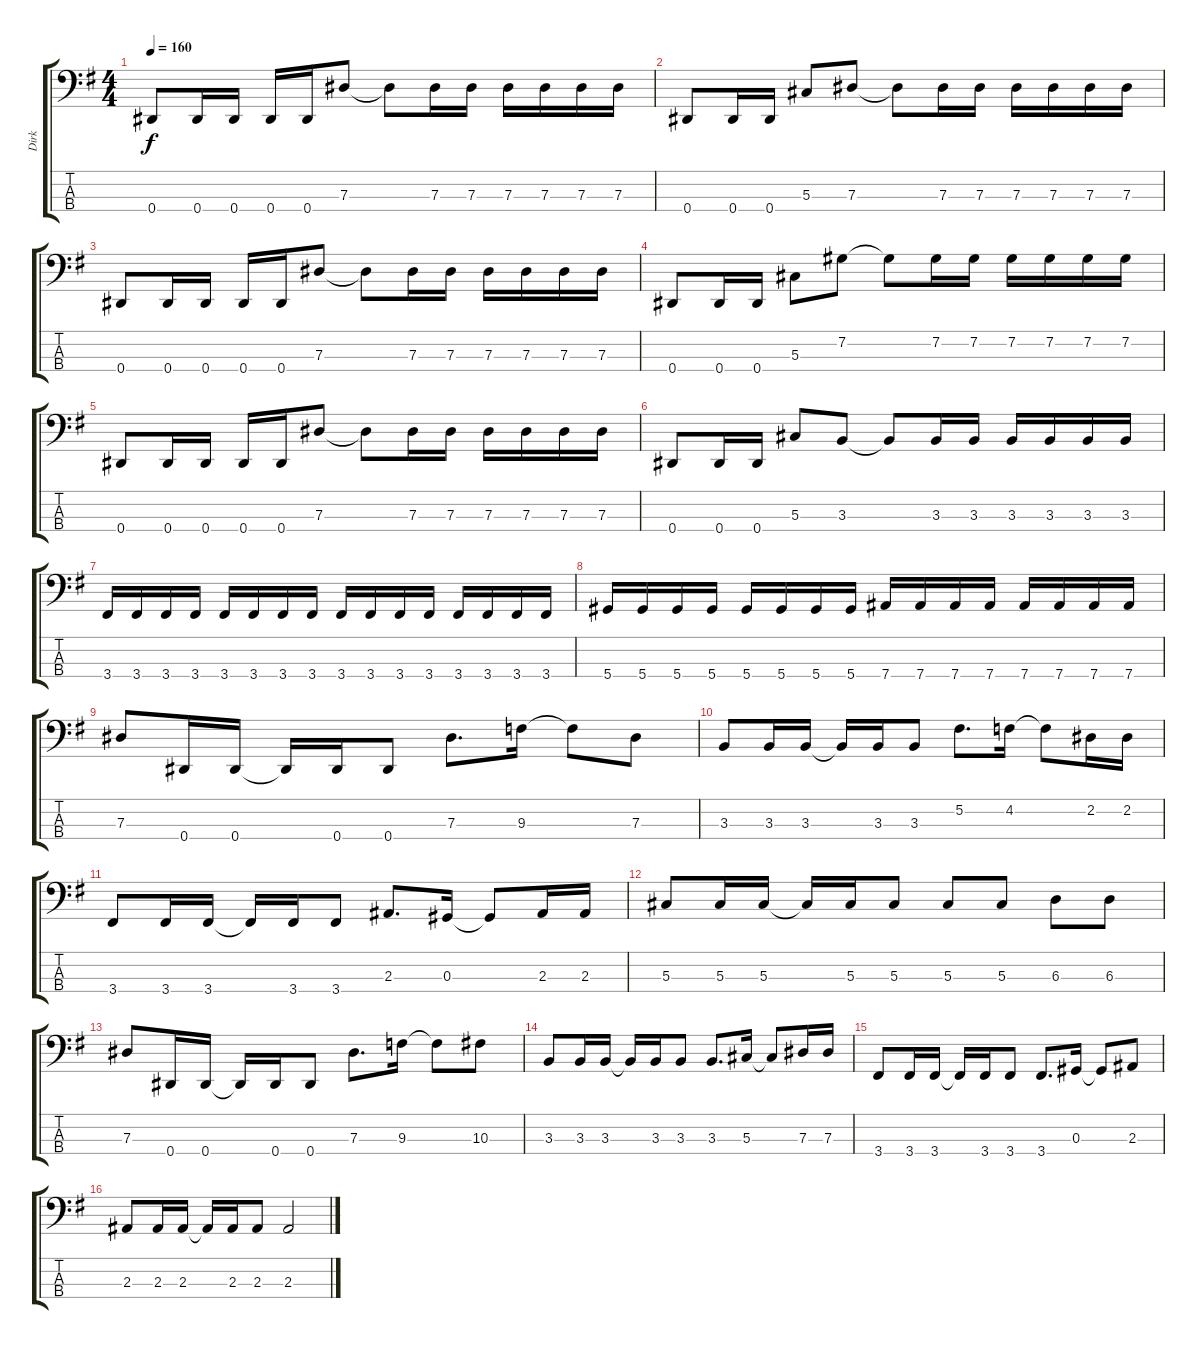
\track ("Dirk" "Dirk") {instrument electricbassfinger}
\staff {score tabs}
\tuning (Gb2 Db2 Ab1 Eb1) {hide}
\ts (4 4)
\tempo 160
\clef f4
\ks g
0.4.8{dy f} 0.4.16 0.4.16 0.4.16 0.4.16 7.3.8 7.3{t}.8 7.3.16 7.3.16 7.3.16 7.3.16 7.3.16 7.3.16 |
0.4.8 0.4.16 0.4.16 5.3.8 7.3.8 7.3{t}.8 7.3.16 7.3.16 7.3.16 7.3.16 7.3.16 7.3.16 |
0.4.8 0.4.16 0.4.16 0.4.16 0.4.16 7.3.8 7.3{t}.8 7.3.16 7.3.16 7.3.16 7.3.16 7.3.16 7.3.16 |
0.4.8 0.4.16 0.4.16 5.3.8 7.2.8 7.2{t}.8 7.2.16 7.2.16 7.2.16 7.2.16 7.2.16 7.2.16 |
0.4.8 0.4.16 0.4.16 0.4.16 0.4.16 7.3.8 7.3{t}.8 7.3.16 7.3.16 7.3.16 7.3.16 7.3.16 7.3.16 |
0.4.8 0.4.16 0.4.16 5.3.8 3.3.8 3.3{t}.8 3.3.16 3.3.16 3.3.16 3.3.16 3.3.16 3.3.16 |
3.4.16 3.4.16 3.4.16 3.4.16 3.4.16 3.4.16 3.4.16 3.4.16 3.4.16 3.4.16 3.4.16 3.4.16 3.4.16 3.4.16 3.4.16 3.4.16 |
5.4.16 5.4.16 5.4.16 5.4.16 5.4.16 5.4.16 5.4.16 5.4.16 7.4.16 7.4.16 7.4.16 7.4.16 7.4.16 7.4.16 7.4.16 7.4.16 |
7.3.8 0.4.16 0.4.16 0.4{t}.16 0.4.16 0.4.8 7.3.8{d} 9.3.16 9.3{t}.8 7.3.8 |
3.3.8 3.3.16 3.3.16 3.3{t}.16 3.3.16 3.3.8 5.2.8{d} 4.2.16 4.2{t}.8 2.2.16 2.2.16 |
3.4.8 3.4.16 3.4.16 3.4{t}.16 3.4.16 3.4.8 2.3.8{d} 0.3.16 0.3{t}.8 2.3.16 2.3.16 |
5.3.8 5.3.16 5.3.16 5.3{t}.16 5.3.16 5.3.8 5.3.8 5.3.8 6.3.8 6.3.8 |
7.3.8 0.4.16 0.4.16 0.4{t}.16 0.4.16 0.4.8 7.3.8{d} 9.3.16 9.3{t}.8 10.3.8 |
3.3.8 3.3.16 3.3.16 3.3{t}.16 3.3.16 3.3.8 3.3.8{d} 5.3.16 5.3{t}.8 7.3.16 7.3.16 |
3.4.8 3.4.16 3.4.16 3.4{t}.16 3.4.16 3.4.8 3.4.8{d} 0.3.16 0.3{t}.8 2.3.8 |
2.3.8 2.3.16 2.3.16 2.3{t}.16 2.3.16 2.3.8 2.3.2
